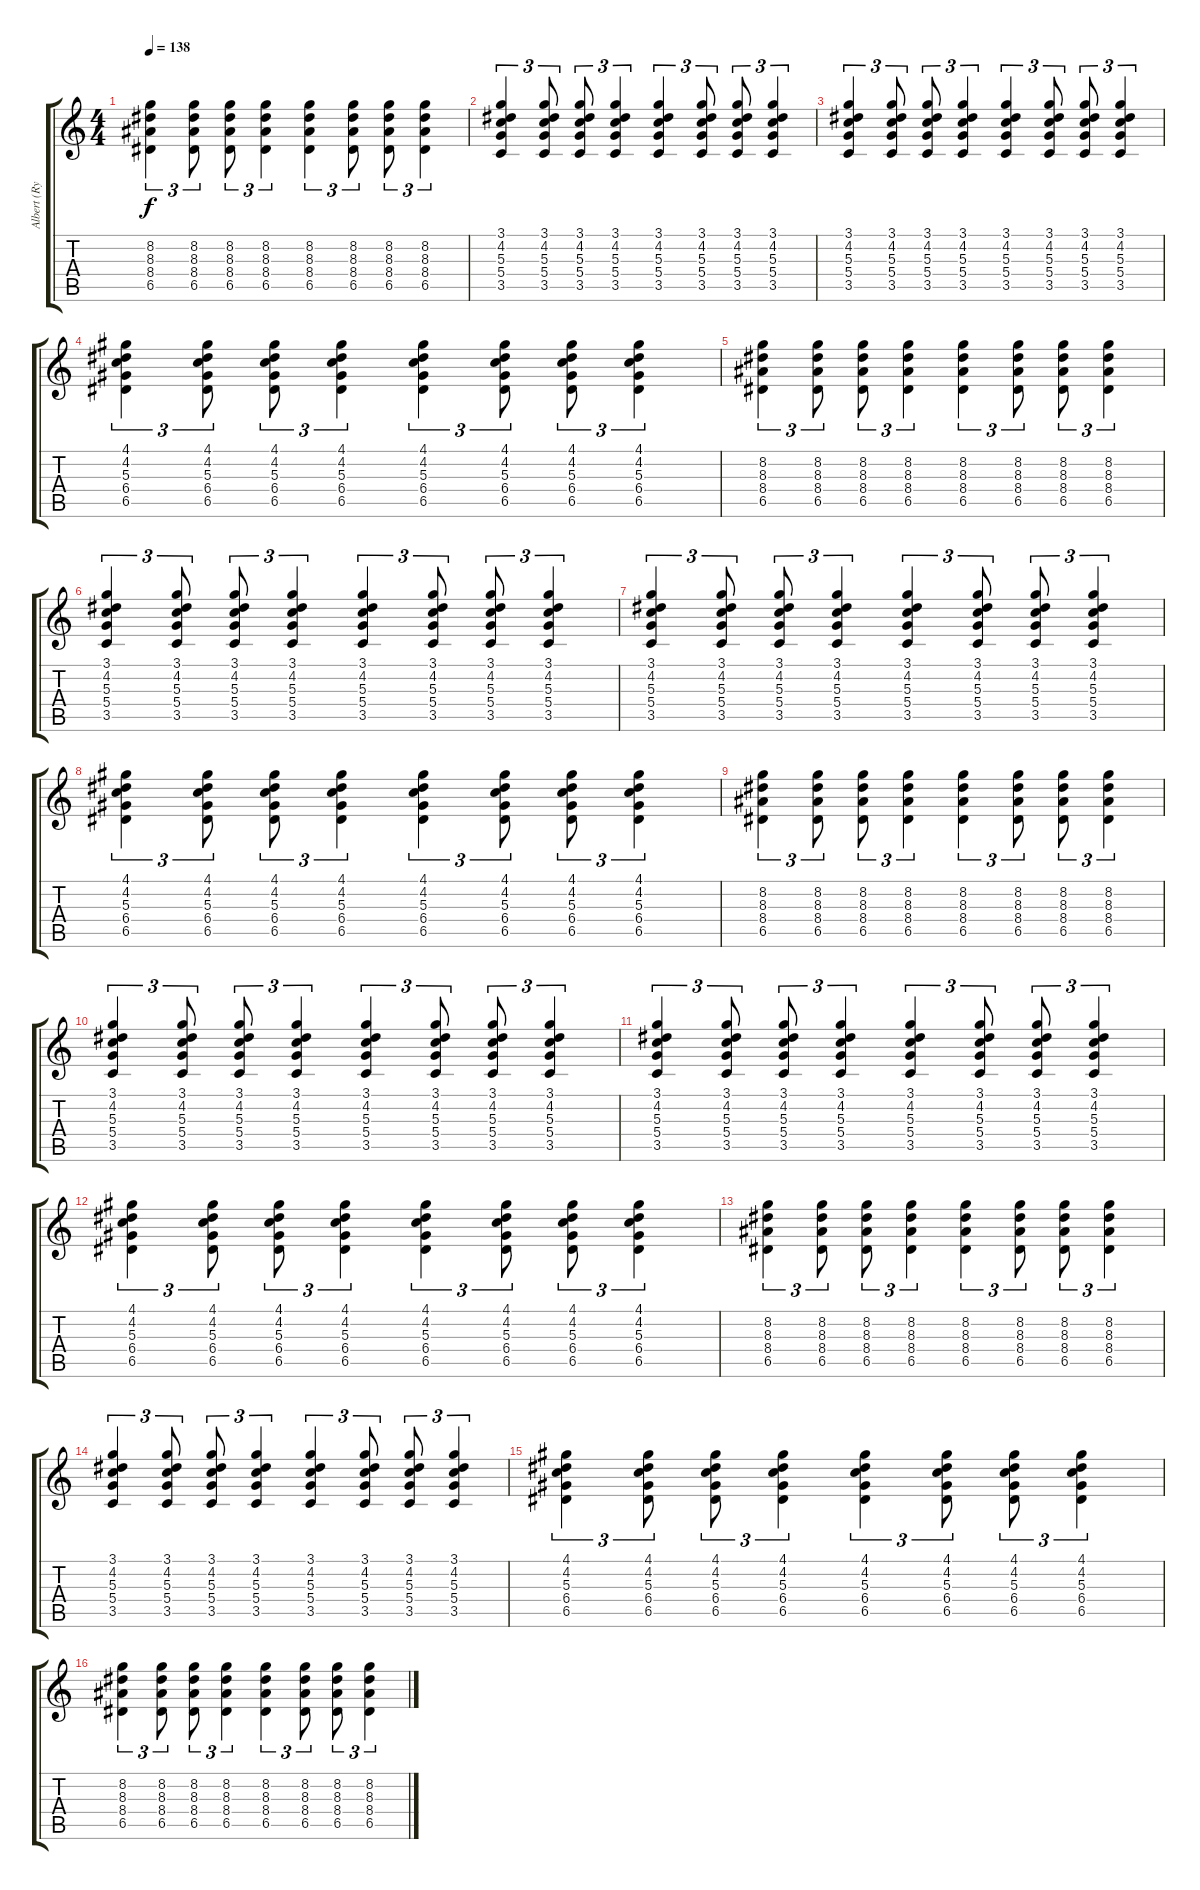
\track ("Albert (Rythm)" "Albert (Ry") {instrument overdrivenguitar}
\staff {score tabs}
\tuning (E4 B3 G3 D3 A2 E2) {hide}
\ts (4 4)
\tempo 138
\clef g2
\ks c
(8.2 8.3 8.4 6.5).4{tu (3 2) dy f} (8.2 8.3 8.4 6.5).8{tu (3 2)} (8.2 8.3 8.4 6.5).8{tu (3 2)} (8.2 8.3 8.4 6.5).4{tu (3 2)} (8.2 8.3 8.4 6.5).4{tu (3 2)} (8.2 8.3 8.4 6.5).8{tu (3 2)} (8.2 8.3 8.4 6.5).8{tu (3 2)} (8.2 8.3 8.4 6.5).4{tu (3 2)} |
(3.1 4.2 5.3 5.4 3.5).4{tu (3 2)} (3.1 4.2 5.3 5.4 3.5).8{tu (3 2)} (3.1 4.2 5.3 5.4 3.5).8{tu (3 2)} (3.1 4.2 5.3 5.4 3.5).4{tu (3 2)} (3.1 4.2 5.3 5.4 3.5).4{tu (3 2)} (3.1 4.2 5.3 5.4 3.5).8{tu (3 2)} (3.1 4.2 5.3 5.4 3.5).8{tu (3 2)} (3.1 4.2 5.3 5.4 3.5).4{tu (3 2)} |
(3.1 4.2 5.3 5.4 3.5).4{tu (3 2)} (3.1 4.2 5.3 5.4 3.5).8{tu (3 2)} (3.1 4.2 5.3 5.4 3.5).8{tu (3 2)} (3.1 4.2 5.3 5.4 3.5).4{tu (3 2)} (3.1 4.2 5.3 5.4 3.5).4{tu (3 2)} (3.1 4.2 5.3 5.4 3.5).8{tu (3 2)} (3.1 4.2 5.3 5.4 3.5).8{tu (3 2)} (3.1 4.2 5.3 5.4 3.5).4{tu (3 2)} |
(4.1 4.2 5.3 6.4 6.5).4{tu (3 2)} (4.1 4.2 5.3 6.4 6.5).8{tu (3 2)} (4.1 4.2 5.3 6.4 6.5).8{tu (3 2)} (4.1 4.2 5.3 6.4 6.5).4{tu (3 2)} (4.1 4.2 5.3 6.4 6.5).4{tu (3 2)} (4.1 4.2 5.3 6.4 6.5).8{tu (3 2)} (4.1 4.2 5.3 6.4 6.5).8{tu (3 2)} (4.1 4.2 5.3 6.4 6.5).4{tu (3 2)} |
(8.2 8.3 8.4 6.5).4{tu (3 2)} (8.2 8.3 8.4 6.5).8{tu (3 2)} (8.2 8.3 8.4 6.5).8{tu (3 2)} (8.2 8.3 8.4 6.5).4{tu (3 2)} (8.2 8.3 8.4 6.5).4{tu (3 2)} (8.2 8.3 8.4 6.5).8{tu (3 2)} (8.2 8.3 8.4 6.5).8{tu (3 2)} (8.2 8.3 8.4 6.5).4{tu (3 2)} |
(3.1 4.2 5.3 5.4 3.5).4{tu (3 2)} (3.1 4.2 5.3 5.4 3.5).8{tu (3 2)} (3.1 4.2 5.3 5.4 3.5).8{tu (3 2)} (3.1 4.2 5.3 5.4 3.5).4{tu (3 2)} (3.1 4.2 5.3 5.4 3.5).4{tu (3 2)} (3.1 4.2 5.3 5.4 3.5).8{tu (3 2)} (3.1 4.2 5.3 5.4 3.5).8{tu (3 2)} (3.1 4.2 5.3 5.4 3.5).4{tu (3 2)} |
(3.1 4.2 5.3 5.4 3.5).4{tu (3 2)} (3.1 4.2 5.3 5.4 3.5).8{tu (3 2)} (3.1 4.2 5.3 5.4 3.5).8{tu (3 2)} (3.1 4.2 5.3 5.4 3.5).4{tu (3 2)} (3.1 4.2 5.3 5.4 3.5).4{tu (3 2)} (3.1 4.2 5.3 5.4 3.5).8{tu (3 2)} (3.1 4.2 5.3 5.4 3.5).8{tu (3 2)} (3.1 4.2 5.3 5.4 3.5).4{tu (3 2)} |
(4.1 4.2 5.3 6.4 6.5).4{tu (3 2)} (4.1 4.2 5.3 6.4 6.5).8{tu (3 2)} (4.1 4.2 5.3 6.4 6.5).8{tu (3 2)} (4.1 4.2 5.3 6.4 6.5).4{tu (3 2)} (4.1 4.2 5.3 6.4 6.5).4{tu (3 2)} (4.1 4.2 5.3 6.4 6.5).8{tu (3 2)} (4.1 4.2 5.3 6.4 6.5).8{tu (3 2)} (4.1 4.2 5.3 6.4 6.5).4{tu (3 2)} |
(8.2 8.3 8.4 6.5).4{tu (3 2)} (8.2 8.3 8.4 6.5).8{tu (3 2)} (8.2 8.3 8.4 6.5).8{tu (3 2)} (8.2 8.3 8.4 6.5).4{tu (3 2)} (8.2 8.3 8.4 6.5).4{tu (3 2)} (8.2 8.3 8.4 6.5).8{tu (3 2)} (8.2 8.3 8.4 6.5).8{tu (3 2)} (8.2 8.3 8.4 6.5).4{tu (3 2)} |
(3.1 4.2 5.3 5.4 3.5).4{tu (3 2)} (3.1 4.2 5.3 5.4 3.5).8{tu (3 2)} (3.1 4.2 5.3 5.4 3.5).8{tu (3 2)} (3.1 4.2 5.3 5.4 3.5).4{tu (3 2)} (3.1 4.2 5.3 5.4 3.5).4{tu (3 2)} (3.1 4.2 5.3 5.4 3.5).8{tu (3 2)} (3.1 4.2 5.3 5.4 3.5).8{tu (3 2)} (3.1 4.2 5.3 5.4 3.5).4{tu (3 2)} |
(3.1 4.2 5.3 5.4 3.5).4{tu (3 2)} (3.1 4.2 5.3 5.4 3.5).8{tu (3 2)} (3.1 4.2 5.3 5.4 3.5).8{tu (3 2)} (3.1 4.2 5.3 5.4 3.5).4{tu (3 2)} (3.1 4.2 5.3 5.4 3.5).4{tu (3 2)} (3.1 4.2 5.3 5.4 3.5).8{tu (3 2)} (3.1 4.2 5.3 5.4 3.5).8{tu (3 2)} (3.1 4.2 5.3 5.4 3.5).4{tu (3 2)} |
(4.1 4.2 5.3 6.4 6.5).4{tu (3 2)} (4.1 4.2 5.3 6.4 6.5).8{tu (3 2)} (4.1 4.2 5.3 6.4 6.5).8{tu (3 2)} (4.1 4.2 5.3 6.4 6.5).4{tu (3 2)} (4.1 4.2 5.3 6.4 6.5).4{tu (3 2)} (4.1 4.2 5.3 6.4 6.5).8{tu (3 2)} (4.1 4.2 5.3 6.4 6.5).8{tu (3 2)} (4.1 4.2 5.3 6.4 6.5).4{tu (3 2)} |
(8.2 8.3 8.4 6.5).4{tu (3 2)} (8.2 8.3 8.4 6.5).8{tu (3 2)} (8.2 8.3 8.4 6.5).8{tu (3 2)} (8.2 8.3 8.4 6.5).4{tu (3 2)} (8.2 8.3 8.4 6.5).4{tu (3 2)} (8.2 8.3 8.4 6.5).8{tu (3 2)} (8.2 8.3 8.4 6.5).8{tu (3 2)} (8.2 8.3 8.4 6.5).4{tu (3 2)} |
(3.1 4.2 5.3 5.4 3.5).4{tu (3 2)} (3.1 4.2 5.3 5.4 3.5).8{tu (3 2)} (3.1 4.2 5.3 5.4 3.5).8{tu (3 2)} (3.1 4.2 5.3 5.4 3.5).4{tu (3 2)} (3.1 4.2 5.3 5.4 3.5).4{tu (3 2)} (3.1 4.2 5.3 5.4 3.5).8{tu (3 2)} (3.1 4.2 5.3 5.4 3.5).8{tu (3 2)} (3.1 4.2 5.3 5.4 3.5).4{tu (3 2)} |
(4.1 4.2 5.3 6.4 6.5).4{tu (3 2)} (4.1 4.2 5.3 6.4 6.5).8{tu (3 2)} (4.1 4.2 5.3 6.4 6.5).8{tu (3 2)} (4.1 4.2 5.3 6.4 6.5).4{tu (3 2)} (4.1 4.2 5.3 6.4 6.5).4{tu (3 2)} (4.1 4.2 5.3 6.4 6.5).8{tu (3 2)} (4.1 4.2 5.3 6.4 6.5).8{tu (3 2)} (4.1 4.2 5.3 6.4 6.5).4{tu (3 2)} |
(8.2 8.3 8.4 6.5).4{tu (3 2)} (8.2 8.3 8.4 6.5).8{tu (3 2)} (8.2 8.3 8.4 6.5).8{tu (3 2)} (8.2 8.3 8.4 6.5).4{tu (3 2)} (8.2 8.3 8.4 6.5).4{tu (3 2)} (8.2 8.3 8.4 6.5).8{tu (3 2)} (8.2 8.3 8.4 6.5).8{tu (3 2)} (8.2 8.3 8.4 6.5).4{tu (3 2)}
